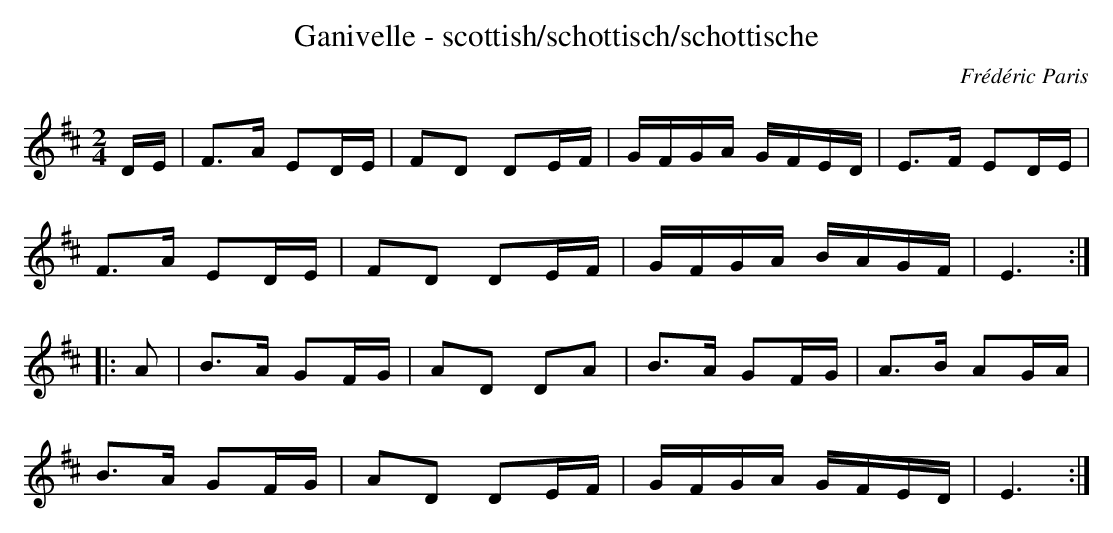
X:1
T:Ganivelle - scottish/schottisch/schottische
C:Frédéric Paris
M:2/4
L:1/16
K:D
DE|F3A E2DE|F2D2 D2EF|GFGA GFED|E3F E2DE|
F3A E2DE|F2D2 D2EF|GFGA BAGF|E6:|
|:A2|B3A G2FG|A2D2 D2A2|B3A G2FG|A3B A2GA|
B3A G2FG|A2D2 D2EF|GFGA GFED|E6:|
